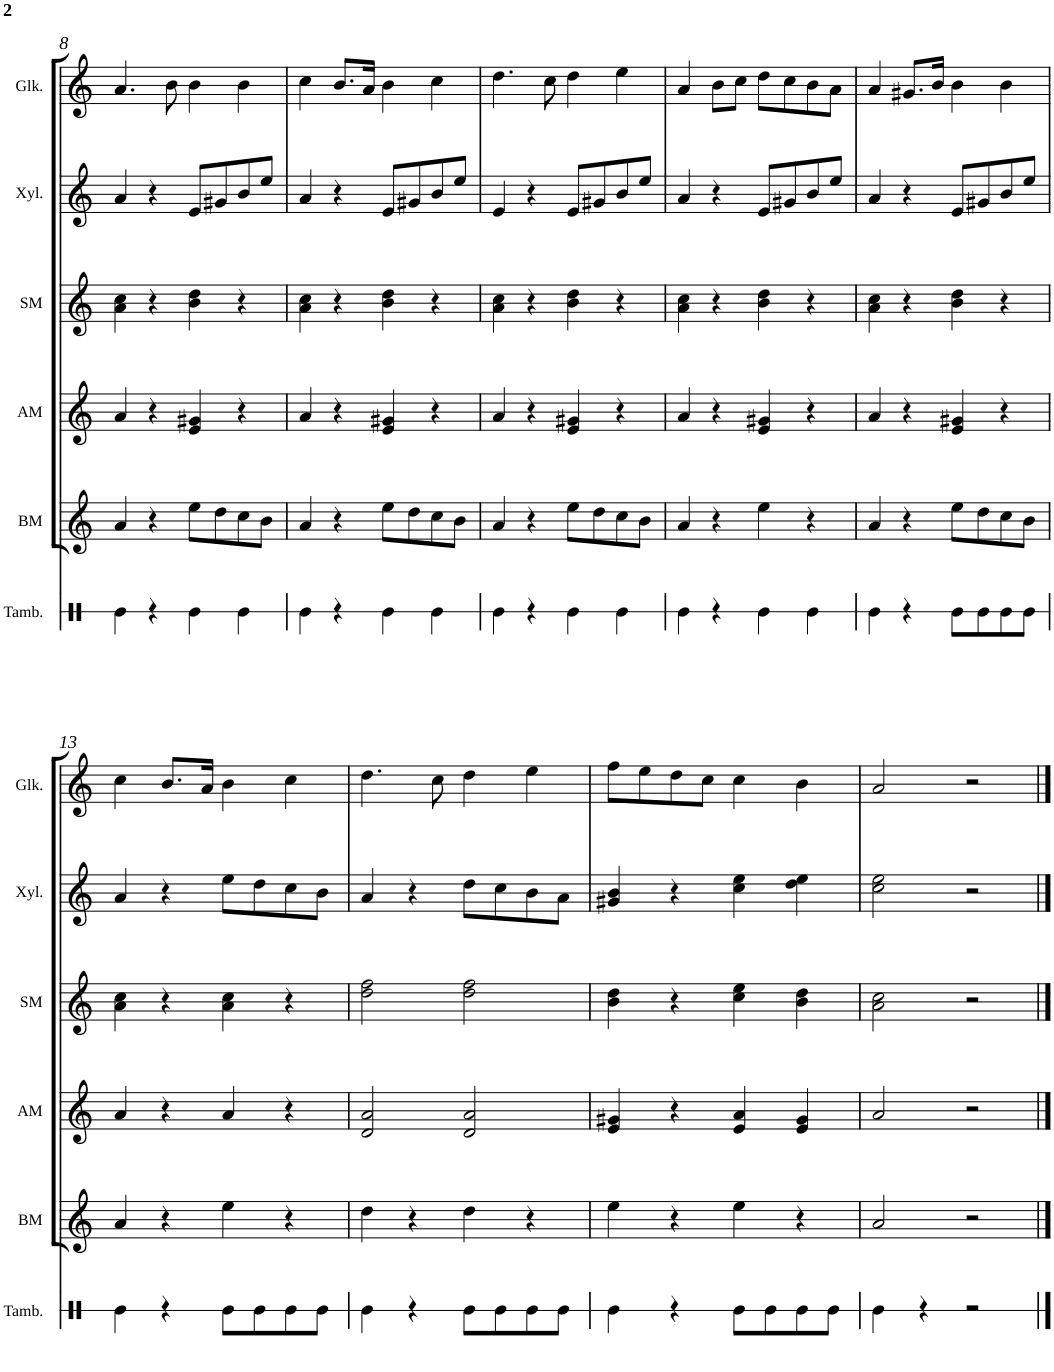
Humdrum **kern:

**kern	**kern	**kern	**kern	**kern	**kern
*part6	*part5	*part4	*part3	*part2	*part1
*staff6	*staff5	*staff4	*staff3	*staff2	*staff1
*I"Tambourine	*I"Bass Metallophone	*I"Alto Metallophone	*I"Soprano Metallophone	*I"Xylophone	*I"Glockenspiel
*I'Tamb.	*I'BM	*I'AM	*I'SM	*I'Xyl.	*I'Glk.
!!LO:PB:g=z
*clefX	*clefG2	*clefG2	*clefG2	*clefG2	*clefG2
*	*Trd7c12	*	*Trd-7c-12	*Trd-7c-12	*Trd-14c-24
*k[]	*k[]	*k[]	*k[]	*k[]	*k[]
*M4/4	*M4/4	*M4/4	*M4/4	*M4/4	*M4/4
=8	=8	=8	=8	=8	=8
4Re\	4a/	4a/	4a\ 4cc\	4a/	4.a/
4r	4r	4r	4r	4r	.
.	.	.	.	.	8b\
4Re\	8ee\L	4e/ 4g#X/	4b\ 4dd\	8e/L	4b\
.	8dd\	.	.	8g#X/	.
4Re\	8cc\	4r	4r	8b/	4b\
.	8b\J	.	.	8ee/J	.
=9	=9	=9	=9	=9	=9
4Re\	4a/	4a/	4a\ 4cc\	4a/	4cc\
4r	4r	4r	4r	4r	8.b/L
.	.	.	.	.	16a/Jk
4Re\	8ee\L	4e/ 4g#X/	4b\ 4dd\	8e/L	4b\
.	8dd\	.	.	8g#X/	.
4Re\	8cc\	4r	4r	8b/	4cc\
.	8b\J	.	.	8ee/J	.
=10	=10	=10	=10	=10	=10
4Re\	4a/	4a/	4a\ 4cc\	4e/	4.dd\
4r	4r	4r	4r	4r	.
.	.	.	.	.	8cc\
4Re\	8ee\L	4e/ 4g#X/	4b\ 4dd\	8e/L	4dd\
.	8dd\	.	.	8g#X/	.
4Re\	8cc\	4r	4r	8b/	4ee\
.	8b\J	.	.	8ee/J	.
=11	=11	=11	=11	=11	=11
4Re\	4a/	4a/	4a\ 4cc\	4a/	4a/
4r	4r	4r	4r	4r	8b\L
.	.	.	.	.	8cc\J
4Re\	4ee\	4e/ 4g#X/	4b\ 4dd\	8e/L	8dd\L
.	.	.	.	8g#X/	8cc\
4Re\	4r	4r	4r	8b/	8b\
.	.	.	.	8ee/J	8a\J
=12	=12	=12	=12	=12	=12
4Re\	4a/	4a/	4a\ 4cc\	4a/	4a/
4r	4r	4r	4r	4r	8.g#X/L
.	.	.	.	.	16b/Jk
8Re\L	8ee\L	4e/ 4g#X/	4b\ 4dd\	8e/L	4b\
8Re\	8dd\	.	.	8g#X/	.
8Re\	8cc\	4r	4r	8b/	4b\
8Re\J	8b\J	.	.	8ee/J	.
!!LO:LB:g=z
=13	=13	=13	=13	=13	=13
4Re\	4a/	4a/	4a\ 4cc\	4a/	4cc\
4r	4r	4r	4r	4r	8.b/L
.	.	.	.	.	16a/Jk
8Re\L	4ee\	4a/	4a\ 4cc\	8ee\L	4b\
8Re\	.	.	.	8dd\	.
8Re\	4r	4r	4r	8cc\	4cc\
8Re\J	.	.	.	8b\J	.
=14	=14	=14	=14	=14	=14
4Re\	4dd\	2d/ 2a/	2dd\ 2ff\	4a/	4.dd\
4r	4r	.	.	4r	.
.	.	.	.	.	8cc\
8Re\L	4dd\	2d/ 2a/	2dd\ 2ff\	8dd\L	4dd\
8Re\	.	.	.	8cc\	.
8Re\	4r	.	.	8b\	4ee\
8Re\J	.	.	.	8a\J	.
=15	=15	=15	=15	=15	=15
4Re\	4ee\	4e/ 4g#X/	4b\ 4dd\	4g#X/ 4b/	8ff\L
.	.	.	.	.	8ee\
4r	4r	4r	4r	4r	8dd\
.	.	.	.	.	8cc\J
8Re\L	4ee\	4e/ 4a/	4cc\ 4ee\	4cc\ 4ee\	4cc\
8Re\	.	.	.	.	.
8Re\	4r	4e/ 4g#/	4b\ 4dd\	4dd\ 4ee\	4b\
8Re\J	.	.	.	.	.
=16	=16	=16	=16	=16	=16
4Re\	2a/	2a/	2a\ 2cc\	2cc\ 2ee\	2a/
4r	.	.	.	.	.
2r	2r	2r	2r	2r	2r
==	==	==	==	==	==
*-	*-	*-	*-	*-	*-
